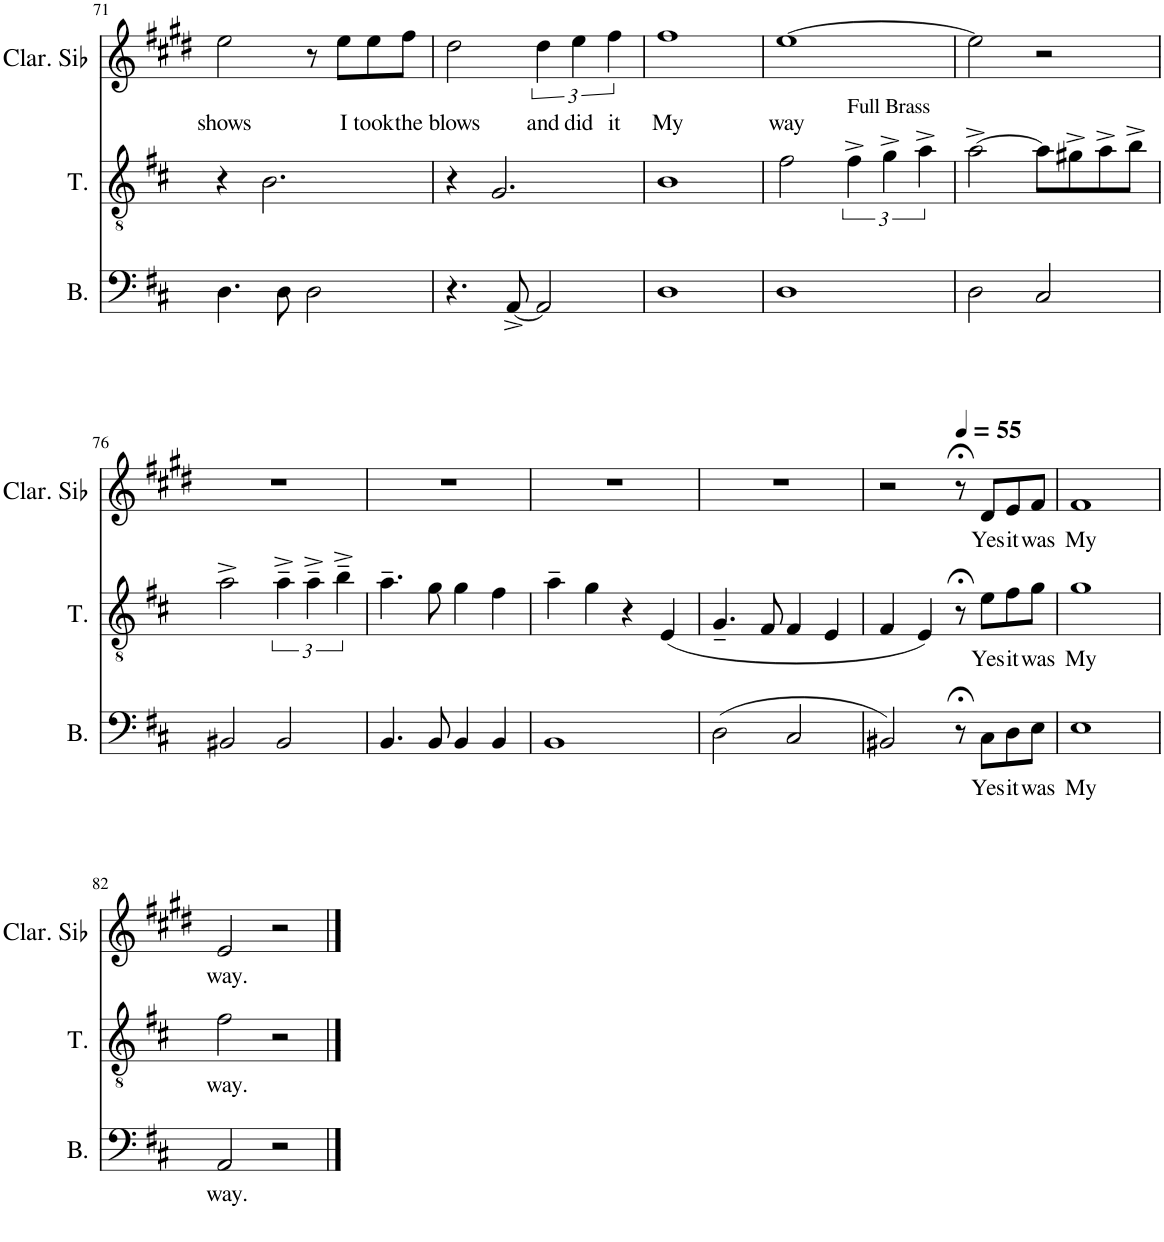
**kern	**text	**kern	**text	**kern	**text
*part3	*part3	*part2	*part2	*part1	*part1
*staff3	*staff3	*staff2	*staff2	*staff1	*staff1
*I"Bass	*	*I"Tenor	*	*I"Clarinette en Sib	*
*I'B.	*	*I'T.	*	*I'Clar. Sib	*
!!LO:PB:g=z
*clefF4	*	*clefGv2	*	*clefG2	*
*	*	*	*	*Trd1c2	*
*k[f#c#]	*	*k[f#c#]	*	*k[f#c#g#d#]	*
*M4/4	*	*M4/4	*	*M4/4	*
=71	=71	=71	=71	=71	=71
!	!	!	!	!	!LO:LY:b
4.D\	.	4r	.	2ee\	shows
.	.	2.B\	.	.	.
8D\	.	.	.	.	.
2D\	.	.	.	8r	.
!	!	!	!	!	!LO:LY:b
.	.	.	.	8ee\L	I
!	!	!	!	!	!LO:LY:b
.	.	.	.	8ee\	took
!	!	!	!	!	!LO:LY:b
.	.	.	.	8ff#\J	the
=72	=72	=72	=72	=72	=72
!	!	!	!	!	!LO:LY:b
4.r	.	4r	.	2dd#\	blows
.	.	2.G/	.	.	.
[8AA^/	.	.	.	.	.
!	!	!	!	!	!LO:LY:b
2AA/]	.	.	.	6dd#\	and
!	!	!	!	!	!LO:LY:b
.	.	.	.	6ee\	did
!	!	!	!	!	!LO:LY:b
.	.	.	.	6ff#\	it
=73	=73	=73	=73	=73	=73
!	!	!	!	!	!LO:LY:b
1D	.	1B	.	1ff#	My
=74	=74	=74	=74	=74	=74
!	!	!	!	!	!LO:LY:b
1D	.	2f#\	.	[1ee	way
!	!	!LO:TX:a:t=Full Brass	!	!	!
.	.	6f#^\	.	.	.
.	.	6g^\	.	.	.
.	.	6a^\	.	.	.
=75	=75	=75	=75	=75	=75
2D\	.	[2a^\	.	2ee\]	.
2C#/	.	8a\L]	.	2r	.
.	.	8g#X^\	.	.	.
.	.	8a^\	.	.	.
.	.	8b^\J	.	.	.
!!LO:LB:g=z
=76	=76	=76	=76	=76	=76
2BB#X/	.	2a^\	.	1r	.
2BB#/	.	6a~^\	.	.	.
.	.	6a~^\	.	.	.
.	.	6b~^\	.	.	.
=77	=77	=77	=77	=77	=77
4.BB/	.	4.a~\	.	1r	.
8BB/	.	8g\	.	.	.
4BB/	.	4g\	.	.	.
4BB/	.	4f#\	.	.	.
=78	=78	=78	=78	=78	=78
1BB	.	4a~\	.	1r	.
.	.	4g\	.	.	.
.	.	4r	.	.	.
.	.	(4E/	.	.	.
=79	=79	=79	=79	=79	=79
(2D\	.	4.G~/	.	1r	.
.	.	8F#/	.	.	.
2C#/	.	4F#/	.	.	.
.	.	4E/	.	.	.
=80	=80	=80	=80	=80	=80
2BB#X/)	.	4F#/	.	2r	.
.	.	4E/)	.	.	.
*	*	*	*	*MM55	*
8r;<	.	8r;<	.	8r;<	.
!	!LO:LY:b	!	!LO:LY:b	!	!LO:LY:b
8C#\L	Yes	8e\L	Yes	8d#/L	Yes
!	!LO:LY:b	!	!LO:LY:b	!	!LO:LY:b
8D\	it	8f#\	it	8e/	it
!	!LO:LY:b	!	!LO:LY:b	!	!LO:LY:b
8E\J	was	8g\J	was	8f#/J	was
=81	=81	=81	=81	=81	=81
!	!LO:LY:b	!	!LO:LY:b	!	!LO:LY:b
1E	My	1g	My	1f#	My
!!LO:LB:g=z
=82	=82	=82	=82	=82	=82
!	!LO:LY:b	!	!LO:LY:b	!	!LO:LY:b
2AA/	way.	2f#\	way.	2e/	way.
2r	.	2r	.	2r	.
==	==	==	==	==	==
*-	*-	*-	*-	*-	*-
